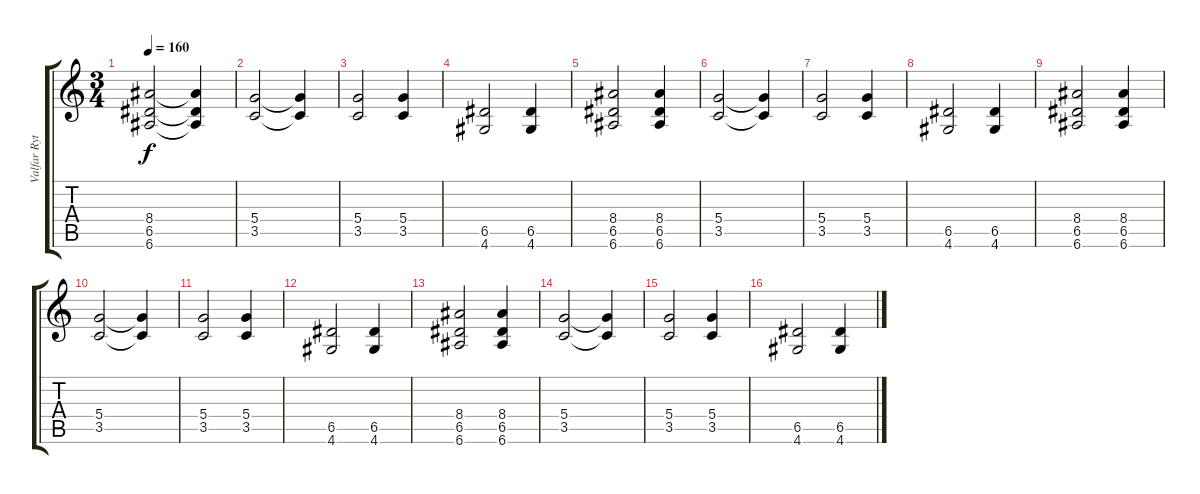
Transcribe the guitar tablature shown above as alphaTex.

\track ("Valfar Rytme gitar" "Valfar Ryt") {instrument overdrivenguitar}
\staff {score tabs}
\tuning (E4 B3 G3 D3 A2 E2) {hide}
\ts (3 4)
\tempo 160
\clef g2
\ks c
(8.4 6.5 6.6).2{dy f} (8.4{t} 6.5{t} 6.6{t}).4 |
(5.4 3.5).2 (5.4{t} 3.5{t}).4 |
(5.4 3.5).2 (5.4 3.5).4 |
(6.5 4.6).2 (6.5 4.6).4 |
(8.4 6.5 6.6).2 (8.4 6.5 6.6).4 |
(5.4 3.5).2 (5.4{t} 3.5{t}).4 |
(5.4 3.5).2 (5.4 3.5).4 |
(6.5 4.6).2 (6.5 4.6).4 |
(8.4 6.5 6.6).2 (8.4 6.5 6.6).4 |
(5.4 3.5).2 (5.4{t} 3.5{t}).4 |
(5.4 3.5).2 (5.4 3.5).4 |
(6.5 4.6).2 (6.5 4.6).4 |
(8.4 6.5 6.6).2 (8.4 6.5 6.6).4 |
(5.4 3.5).2 (5.4{t} 3.5{t}).4 |
(5.4 3.5).2 (5.4 3.5).4 |
(6.5 4.6).2 (6.5 4.6).4
